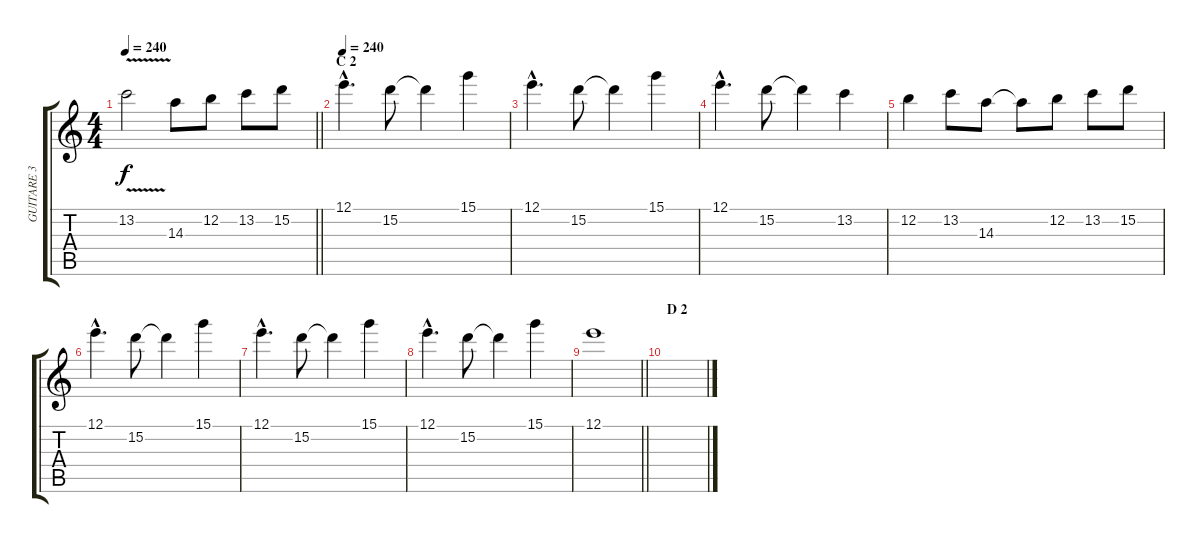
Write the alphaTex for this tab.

\track ("GUITARE 3" "GUITARE 3") {instrument distortionguitar}
\staff {score tabs}
\tuning (E4 B3 G3 D3 A2 E2) {hide}
\ts (4 4)
\tempo 240
\clef g2
\barLineRight lightlight
\ks c
13.2{v}.2{dy f} 14.3.8 12.2.8 13.2.8 15.2.8 |
\section ("" "C 2")
\tempo 240
12.1{hac}.4{d} 15.2.8 15.2{t}.4 15.1.4 |
12.1{hac}.4{d} 15.2.8 15.2{t}.4 15.1.4 |
12.1{hac}.4{d} 15.2.8 15.2{t}.4 13.2.4 |
12.2.4 13.2.8 14.3.8 14.3{t}.8 12.2.8 13.2.8 15.2.8 |
12.1{hac}.4{d} 15.2.8 15.2{t}.4 15.1.4 |
12.1{hac}.4{d} 15.2.8 15.2{t}.4 15.1.4 |
12.1{hac}.4{d} 15.2.8 15.2{t}.4 15.1.4 |
\barLineRight lightlight
12.1.1 |
\section ("" "D 2")
